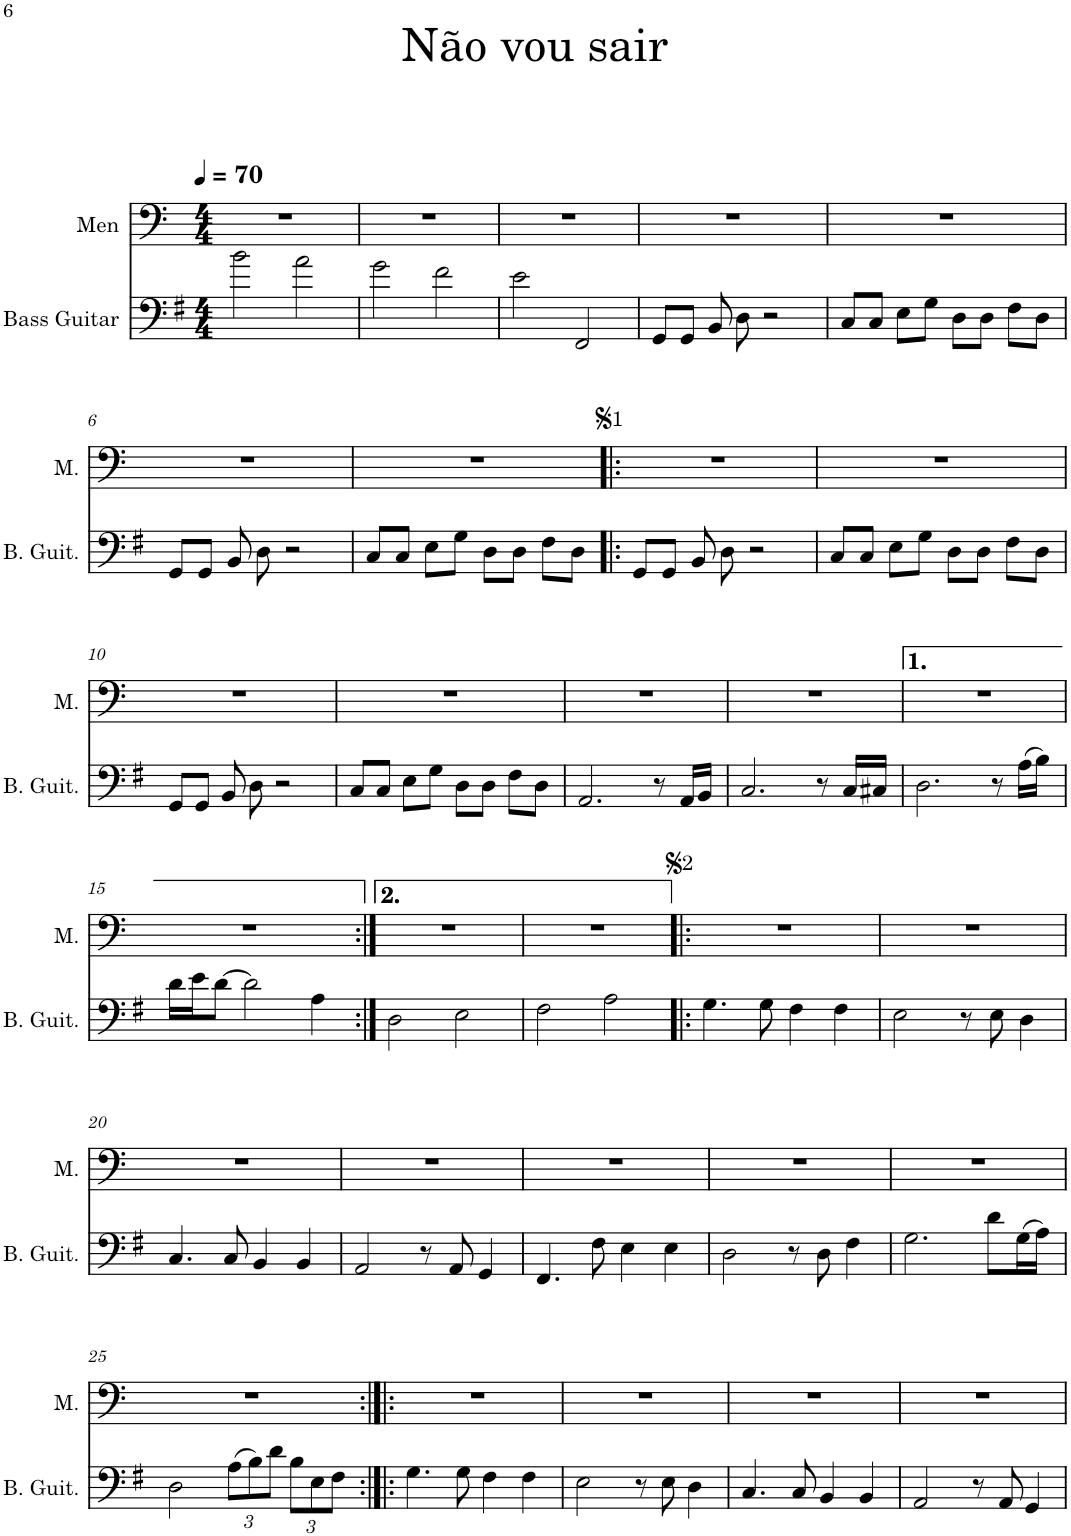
**kern	**kern
*part2	*part1
*staff2	*staff1
*I"Bass Guitar	*I"Men
*I'B. Guit.	*I'M.
!!LO:PB:g=z
*clefF4	*clefF4
*Trd7c12	*
*k[f#]	*k[]
*M4/4	*M4/4
*MM70	*MM70
=1	=1
2b\	1r
2a\	.
=2	=2
2g\	1r
2f#\	.
=3	=3
2e\	1r
2FF#/	.
=4	=4
8GG/L	1r
8GG/J	.
8BB/	.
8D\	.
2r	.
=5	=5
8C/L	1r
8C/J	.
8E\L	.
8G\J	.
8D\L	.
8D\J	.
8F#\L	.
8D\J	.
!!LO:LB:g=z
=6	=6
8GG/L	1r
8GG/J	.
8BB/	.
8D\	.
2r	.
=7	=7
8C/L	1r
8C/J	.
8E\L	.
8G\J	.
8D\L	.
8D\J	.
8F#\L	.
8D\J	.
=8!|:	=8!|:
8GG/L	1r
8GG/J	.
8BB/	.
8D\	.
2r	.
=9	=9
8C/L	1r
8C/J	.
8E\L	.
8G\J	.
8D\L	.
8D\J	.
8F#\L	.
8D\J	.
!!LO:LB:g=z
=10	=10
8GG/L	1r
8GG/J	.
8BB/	.
8D\	.
2r	.
=11	=11
8C/L	1r
8C/J	.
8E\L	.
8G\J	.
8D\L	.
8D\J	.
8F#\L	.
8D\J	.
=12	=12
2.AA/	1r
8r	.
16AA/LL	.
16BB/JJ	.
=13	=13
2.C/	1r
8r	.
16C/LL	.
16C#X/JJ	.
=14	=14
2.D\	1r
8r	.
(16A\LL	.
16B\JJ)	.
!!LO:LB:g=z
=15	=15
16d\LL	1r
16e\J	.
[8d\J	.
2d\]	.
4A\	.
=16:|!	=16:|!
2D\	1r
2E\	.
=17	=17
2F#\	1r
2A\	.
=18!|:	=18!|:
4.G\	1r
8G\	.
4F#\	.
4F#\	.
=19	=19
2E\	1r
8r	.
8E\	.
4D\	.
!!LO:LB:g=z
=20	=20
4.C/	1r
8C/	.
4BB/	.
4BB/	.
=21	=21
2AA/	1r
8r	.
8AA/	.
4GG/	.
=22	=22
4.FF#/	1r
8F#\	.
4E\	.
4E\	.
=23	=23
2D\	1r
8r	.
8D\	.
4F#\	.
=24	=24
2.G\	1r
8d\L	.
(16G\L	.
16A\JJ)	.
!!LO:LB:g=z
=25	=25
2D\	1r
*Xbrackettup	*
(12A\L	.
12B\)	.
12d\J	.
12B\L	.
12E\	.
12F#\J	.
=26:|!|:	=26:|!|:
4.G\	1r
8G\	.
4F#\	.
4F#\	.
=27	=27
2E\	1r
8r	.
8E\	.
4D\	.
=28	=28
4.C/	1r
8C/	.
4BB/	.
4BB/	.
=29	=29
2AA/	1r
8r	.
8AA/	.
4GG/	.
=	=
*-	*-
